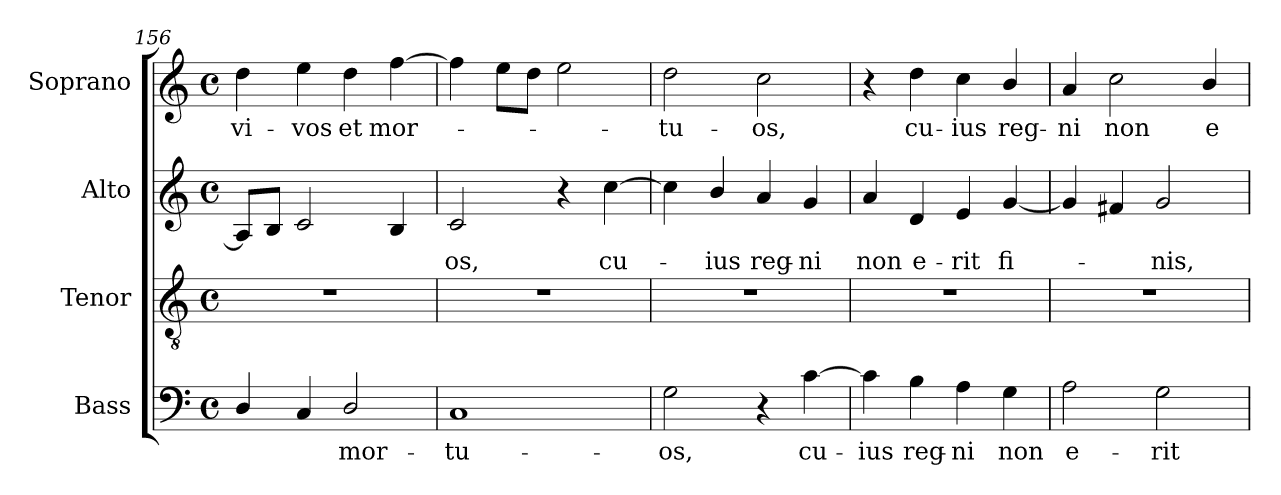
**kern	**text	**kern	**kern	**text	**kern	**text
*part4	*part4	*part3	*part2	*part2	*part1	*part1
*staff4	*staff4	*staff3	*staff2	*staff2	*staff1	*staff1
*I"Bass	*	*I"Tenor	*I"Alto	*	*I"Soprano	*
*I'B.	*	*I'T.	*I'A.	*	*I'S.	*
*clefF4	*	*clefGv2	*clefG2	*	*clefG2	*
*	*	*ITrd7c12	*	*	*	*
*k[]	*	*k[]	*k[]	*	*k[]	*
*C:	*	*C:	*C:	*	*C:	*
*M4/4	*	*M4/4	*M4/4	*	*M4/4	*
*met(c)	*	*met(c)	*met(c)	*	*met(c)	*
=156	=156	=156	=156	=156	=156	=156
!	!	!	!	!	!	!LO:LY:b:color=#000000
4Di/	.	1r	8Ai/L]	.	4ddi\	vi-
.	.	.	8Bi/J	.	.	.
!	!	!	!	!	!	!LO:LY:b:color=#000000
4Ci/	.	.	2ci/	.	4eei\	-vos
!	!LO:LY:b:color=#000000	!	!	!	!	!
!	!	!	!	!	!	!LO:LY:b:color=#000000
2Di/	mor-	.	.	.	4ddi\	et
!	!	!	!	!	!	!LO:LY:b:color=#000000
.	.	.	4Bi/	.	[4ffi\	mor-
!!LO:LB:g=z
=157	=157	=157	=157	=157	=157	=157
!	!LO:LY:b:color=#000000	!	!	!	!	!
!	!	!	!	!LO:LY:b:color=#000000	!	!
1Ci	-tu-	1r	2ci/	-os,	4ffi\]	.
.	.	.	.	.	8eei\L	.
.	.	.	.	.	8ddi\J	.
.	.	.	4r	.	2eei\	.
!	!	!	!	!LO:LY:b:color=#000000	!	!
.	.	.	[4cci\	cu-	.	.
=158	=158	=158	=158	=158	=158	=158
!	!LO:LY:b:color=#000000	!	!	!	!	!
!	!	!	!	!	!	!LO:LY:b:color=#000000
2Gi\	-os,	1r	4cci\]	.	2ddi\	-tu-
!	!	!	!	!LO:LY:b:color=#000000	!	!
.	.	.	4bi/	-ius	.	.
!	!	!	!	!LO:LY:b:color=#000000	!	!
!	!	!	!	!	!	!LO:LY:b:color=#000000
4r	.	.	4ai/	reg-	2cci\	-os,
!	!LO:LY:b:color=#000000	!	!	!	!	!
!	!	!	!	!LO:LY:b:color=#000000	!	!
[4ci\	cu-	.	4gi/	-ni	.	.
=159	=159	=159	=159	=159	=159	=159
!	!LO:LY:b:color=#000000	!	!	!	!	!
!	!	!	!	!LO:LY:b:color=#000000	!	!
4ci\]	-ius	1r	4ai/	non	4r	.
!	!LO:LY:b:color=#000000	!	!	!	!	!
!	!	!	!	!LO:LY:b:color=#000000	!	!
!	!	!	!	!	!	!LO:LY:b:color=#000000
4Bi\	reg-	.	4di/	e-	4ddi\	cu-
!	!LO:LY:b:color=#000000	!	!	!	!	!
!	!	!	!	!LO:LY:b:color=#000000	!	!
!	!	!	!	!	!	!LO:LY:b:color=#000000
4Ai\	-ni	.	4ei/	-rit	4cci\	-ius
!	!LO:LY:b:color=#000000	!	!	!	!	!
!	!	!	!	!LO:LY:b:color=#000000	!	!
!	!	!	!	!	!	!LO:LY:b:color=#000000
4Gi\	non	.	[4gi/	fi-	4bi/	reg-
=160	=160	=160	=160	=160	=160	=160
!	!LO:LY:b:color=#000000	!	!	!	!	!
!	!	!	!	!	!	!LO:LY:b:color=#000000
2Ai\	e-	1r	4gi/]	.	4ai/	-ni
!	!	!	!	!	!	!LO:LY:b:color=#000000
.	.	.	4f#i/	.	2cci\	non
!	!LO:LY:b:color=#000000	!	!	!	!	!
!	!	!	!	!LO:LY:b:color=#000000	!	!
2Gi\	-rit	.	2gi/	-nis,	.	.
!	!	!	!	!	!	!LO:LY:b:color=#000000
.	.	.	.	.	4bi/	e-
=	=	=	=	=	=	=
*-	*-	*-	*-	*-	*-	*-
